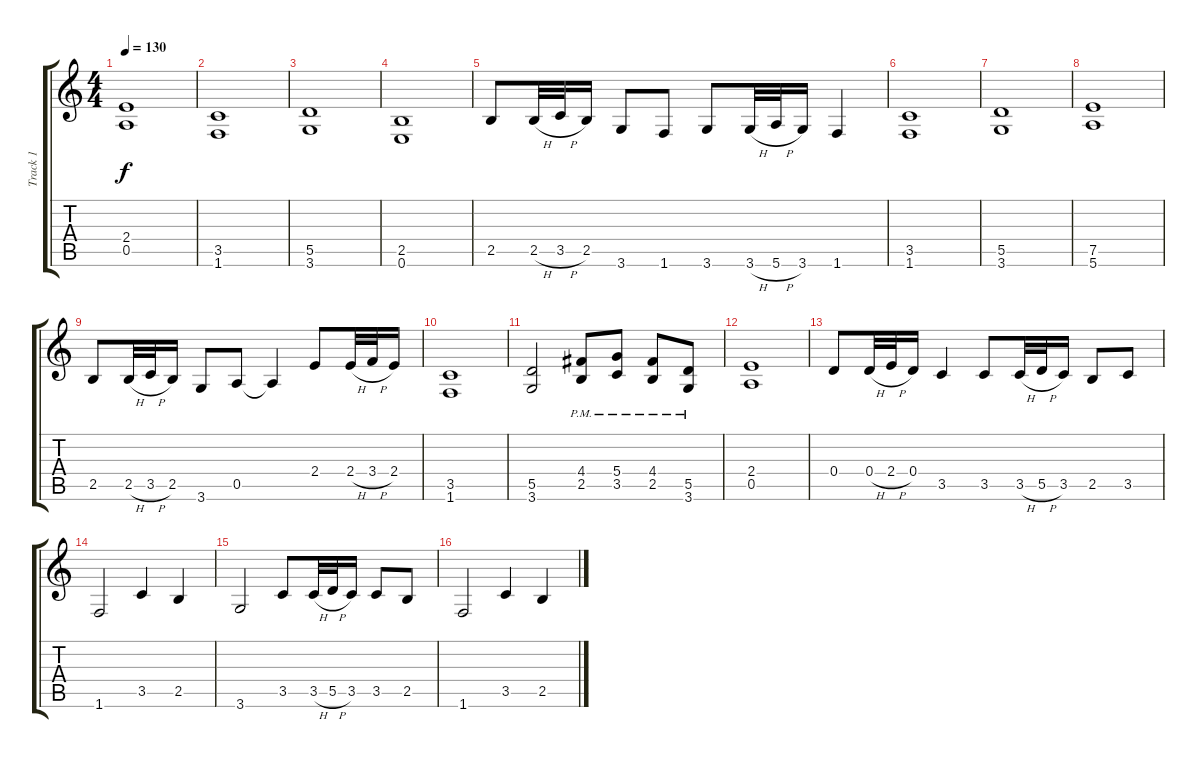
\track ("Track 1" "Track 1") {instrument distortionguitar}
\staff {score tabs}
\tuning (E4 B3 G3 D3 A2 E2) {hide}
\ts (4 4)
\tempo 130
\clef g2
\ks c
(2.4{t} 0.5{t}).1{dy f} |
(3.5 1.6).1 |
(5.5 3.6).1 |
(2.5 0.6).1 |
2.5.8 2.5{h}.32 3.5{h}.32 2.5.16 3.6.8 1.6.8 3.6.8 3.6{h}.32 5.6{h}.32 3.6.16 1.6.4 |
(3.5 1.6).1 |
(5.5 3.6).1 |
(7.5 5.6).1 |
2.5.8 2.5{h}.32 3.5{h}.32 2.5.16 3.6.8 0.5.8 0.5{t}.4 2.4.8 2.4{h}.32 3.4{h}.32 2.4.16 |
(3.5 1.6).1 |
(5.5 3.6).2 (4.4{pm} 2.5{pm}).8 (5.4{pm} 3.5{pm}).8 (4.4{pm} 2.5{pm}).8 (5.5{pm} 3.6{pm}).8 |
(2.4 0.5).1 |
0.4.8 0.4{h}.32 2.4{h}.32 0.4.16 3.5.4 3.5.8 3.5{h}.32 5.5{h}.32 3.5.16 2.5.8 3.5.8 |
1.6.2 3.5.4 2.5.4 |
3.6.2 3.5.8 3.5{h}.32 5.5{h}.32 3.5.16 3.5.8 2.5.8 |
1.6.2 3.5.4 2.5.4
